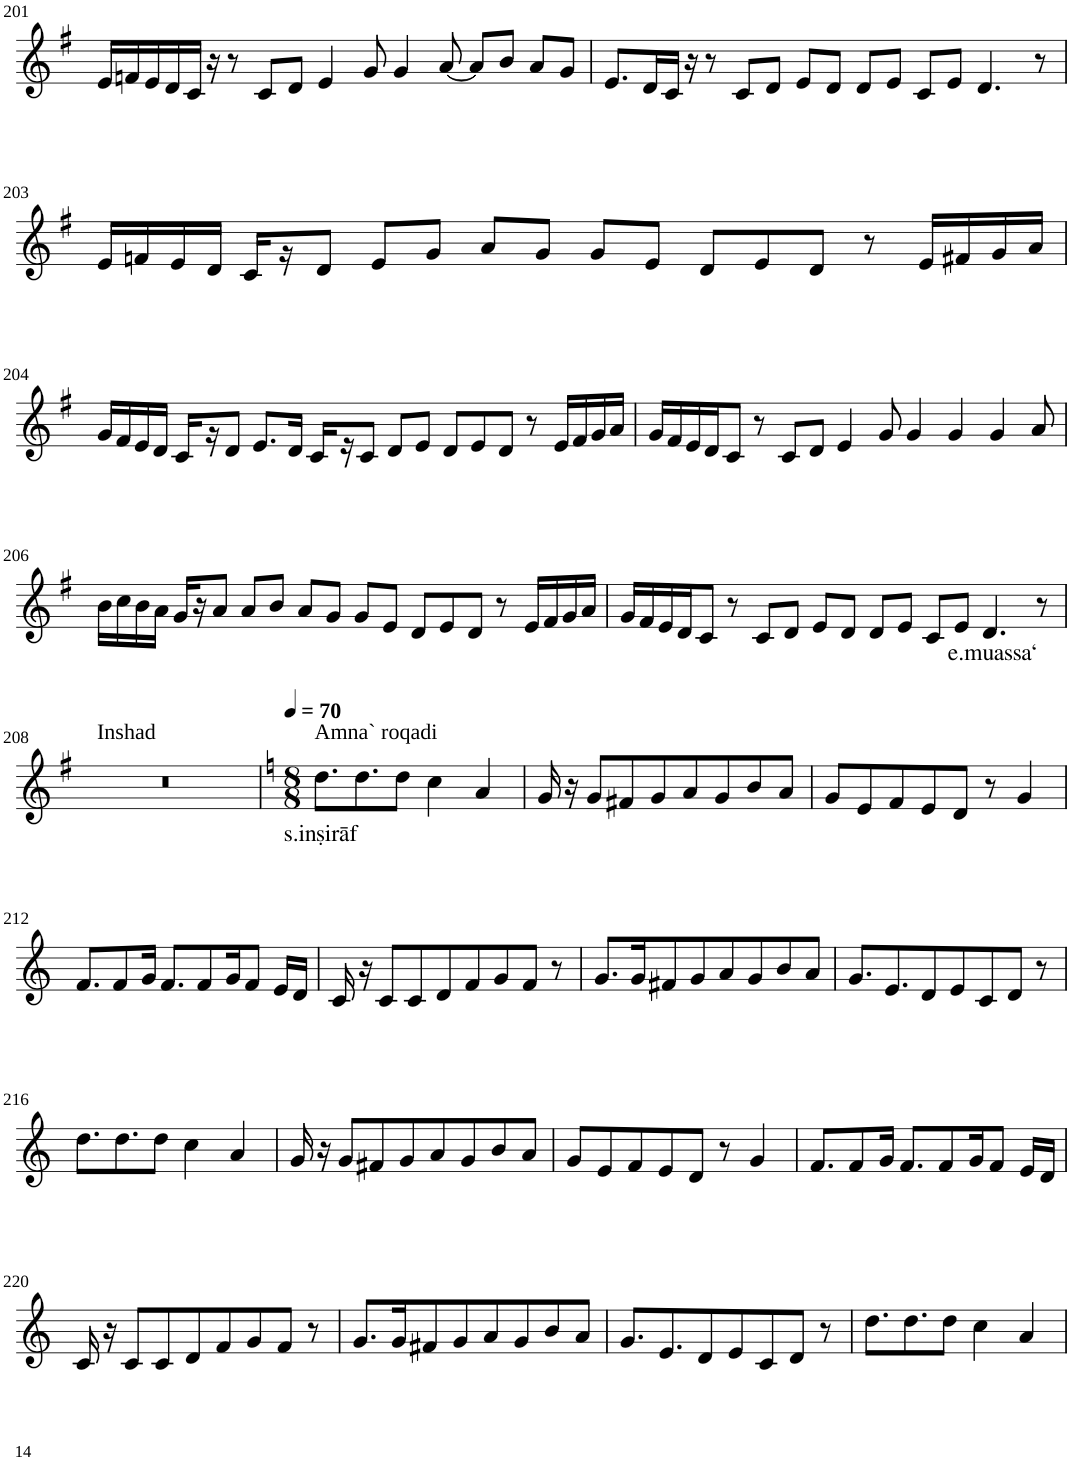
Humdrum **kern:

**kern	**text
*part1	*part1
*staff1	*staff1
*I"Violin	*
!!LO:PB:g=z
*clefG2	*
*k[f#]	*
*G:	*
*M8/4	*
=201	=201
16e/LL	.
16fn/	.
16e/	.
16d/	.
16c/JJ	.
16r	.
8r	.
8c/L	.
8d/J	.
4e/	.
8g/	.
4g/	.
[8a/	.
8a/L]	.
8b/J	.
8a/L	.
8g/J	.
=202	=202
8.e/L	.
16d/L	.
16c/JJ	.
16r	.
8r	.
8c/L	.
8d/J	.
8e/L	.
8d/J	.
8d/L	.
8e/J	.
8c/L	.
8e/J	.
4.d/	.
8r	.
!!LO:LB:g=z
=203	=203
16e/LL	.
16fn/	.
16e/	.
16d/JJ	.
16c/LL	.
16r	.
8d/J	.
8e/L	.
8g/J	.
8a/L	.
8g/J	.
8g/L	.
8e/J	.
8d/L	.
8e/	.
8d/J	.
8r	.
16e/LL	.
16f#X/	.
16g/	.
16a/JJ	.
!!LO:LB:g=z
=204	=204
16g/LL	.
16f#/	.
16e/	.
16d/JJ	.
16c/LL	.
16r	.
8d/J	.
8.e/L	.
16d/Jk	.
16c/LL	.
16r	.
8c/J	.
8d/L	.
8e/J	.
8d/L	.
8e/	.
8d/J	.
8r	.
16e/LL	.
16f#/	.
16g/	.
16a/JJ	.
=205	=205
16g/LL	.
16f#/	.
16e/	.
16d/J	.
8c/J	.
8r	.
8c/L	.
8d/J	.
4e/	.
8g/	.
4g/	.
4g/	.
4g/	.
8a/	.
!!LO:LB:g=z
=206	=206
16b\LL	.
16cc\	.
16b\	.
16a\JJ	.
16g/LL	.
16r	.
8a/J	.
8a/L	.
8b/J	.
8a/L	.
8g/J	.
8g/L	.
8e/J	.
8d/L	.
8e/	.
8d/J	.
8r	.
16e/LL	.
16f#/	.
16g/	.
16a/JJ	.
=207	=207
16g/LL	.
16f#/	.
16e/	.
16d/J	.
8c/J	.
8r	.
8c/L	.
8d/J	.
8e/L	.
8d/J	.
8d/L	.
8e/J	.
8c/L	.
8e/J	.
!	!LO:LY:b
4.d/	e.muassa‘
8r	.
!!LO:LB:g=z
=208	=208
!LO:TX:a:t=Inshad	!
0r	.
=209	=209
*k[]	*
*C:	*
*M8/8	*
*MM70	*
!LO:TX:a:t=Amna` roqadi	!
!	!LO:LY:b
8.dd\L	s.inṣirāf
8.dd\	.
8dd\J	.
4cc\	.
4a/	.
=210	=210
16g/	.
16r	.
8g/L	.
8f#X/	.
8g/	.
8a/	.
8g/	.
8b/	.
8a/J	.
=211	=211
8g/L	.
8e/	.
8f/	.
8e/	.
8d/J	.
8r	.
4g/	.
!!LO:LB:g=z
=212	=212
8.f/L	.
8f/	.
16g/Jk	.
8.f/L	.
8f/	.
16g/K	.
8f/J	.
16e/LL	.
16d/JJ	.
=213	=213
16c/	.
16r	.
8c/L	.
8c/	.
8d/	.
8f/	.
8g/	.
8f/J	.
8r	.
=214	=214
8.g/L	.
16g/K	.
8f#X/	.
8g/	.
8a/	.
8g/	.
8b/	.
8a/J	.
=215	=215
8.g/L	.
8.e/	.
8d/	.
8e/	.
8c/	.
8d/J	.
8r	.
!!LO:LB:g=z
=216	=216
8.dd\L	.
8.dd\	.
8dd\J	.
4cc\	.
4a/	.
=217	=217
16g/	.
16r	.
8g/L	.
8f#X/	.
8g/	.
8a/	.
8g/	.
8b/	.
8a/J	.
=218	=218
8g/L	.
8e/	.
8f/	.
8e/	.
8d/J	.
8r	.
4g/	.
=219	=219
8.f/L	.
8f/	.
16g/Jk	.
8.f/L	.
8f/	.
16g/K	.
8f/J	.
16e/LL	.
16d/JJ	.
!!LO:LB:g=z
=220	=220
16c/	.
16r	.
8c/L	.
8c/	.
8d/	.
8f/	.
8g/	.
8f/J	.
8r	.
=221	=221
8.g/L	.
16g/K	.
8f#X/	.
8g/	.
8a/	.
8g/	.
8b/	.
8a/J	.
=222	=222
8.g/L	.
8.e/	.
8d/	.
8e/	.
8c/	.
8d/J	.
8r	.
=223	=223
8.dd\L	.
8.dd\	.
8dd\J	.
4cc\	.
4a/	.
=	=
*-	*-
